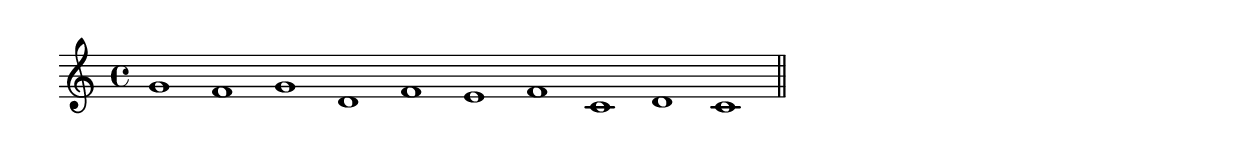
% lilypound output is currently limited to 676 layers.
\version "2.10.33"
\paper { indent = 0\cm }
% Starting answer set 1
layerAB = {
	\clef treble 
<< { \key  f \major 
\set Score.timing = ##f
 c''1bes'1 c''1 g'1bes'1 a'1bes'1 f'1 g'1 f'1
 \bar "||" \break 
}
>>
}
% Finishing answer set 1


\score {
\new StaffGroup <<
\transpose  f c {\new Staff { \override Staff.TimeSignature #'break-visibility = #end-of-line-invisible \layerAB } }
>>
\layout {}
}
